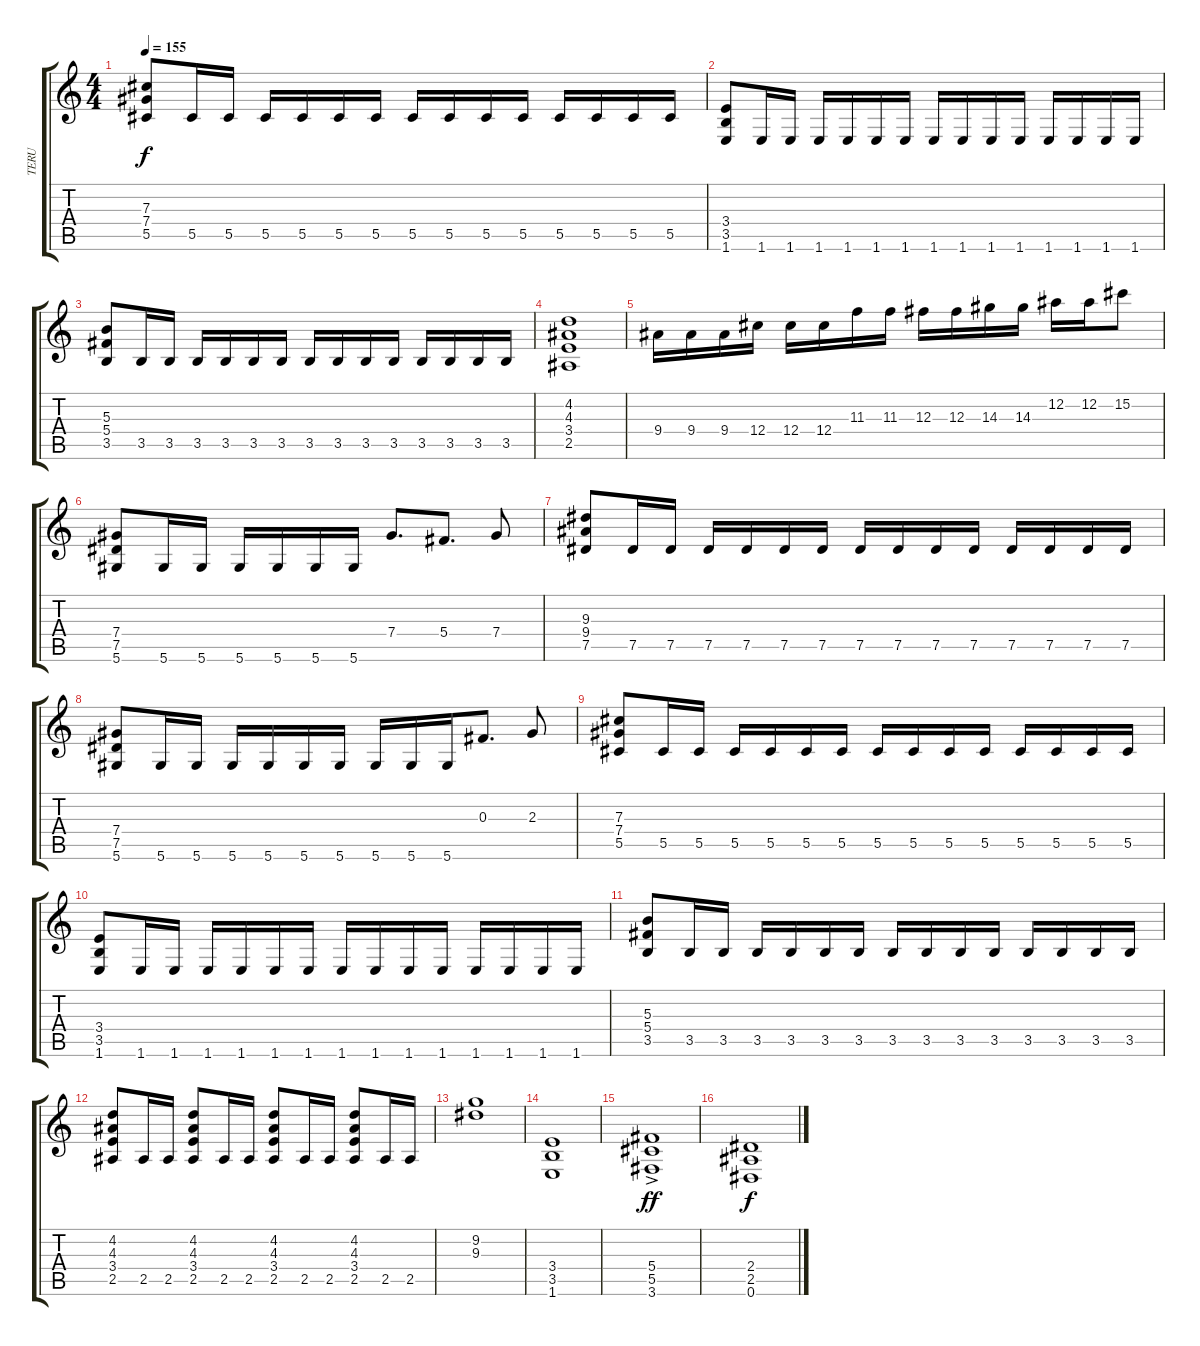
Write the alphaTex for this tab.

\track ("TERU" "TERU") {instrument distortionguitar}
\staff {score tabs}
\tuning (Eb4 Bb3 Gb3 Db3 Ab2 Eb2) {hide}
\ts (4 4)
\tempo 155
\clef g2
\ks c
(7.3 7.4 5.5).8{dy f} 5.5.16 5.5.16 5.5.16 5.5.16 5.5.16 5.5.16 5.5.16 5.5.16 5.5.16 5.5.16 5.5.16 5.5.16 5.5.16 5.5.16 |
(3.4 3.5 1.6).8 1.6.16 1.6.16 1.6.16 1.6.16 1.6.16 1.6.16 1.6.16 1.6.16 1.6.16 1.6.16 1.6.16 1.6.16 1.6.16 1.6.16 |
(5.3 5.4 3.5).8 3.5.16 3.5.16 3.5.16 3.5.16 3.5.16 3.5.16 3.5.16 3.5.16 3.5.16 3.5.16 3.5.16 3.5.16 3.5.16 3.5.16 |
(4.2 4.3 3.4 2.5).1 |
9.4.16 9.4.16 9.4.16 12.4.16 12.4.16 12.4.16 11.3.16 11.3.16 12.3.16 12.3.16 14.3.16 14.3.16 12.2.16 12.2.16 15.2.8 |
(7.4 7.5 5.6).8 5.6.16 5.6.16 5.6.16 5.6.16 5.6.16 5.6.16 7.4.8{d} 5.4.8{d} 7.4.8 |
(9.3 9.4 7.5).8 7.5.16 7.5.16 7.5.16 7.5.16 7.5.16 7.5.16 7.5.16 7.5.16 7.5.16 7.5.16 7.5.16 7.5.16 7.5.16 7.5.16 |
(7.4 7.5 5.6).8 5.6.16 5.6.16 5.6.16 5.6.16 5.6.16 5.6.16 5.6.16 5.6.16 5.6.16 0.3.8{d} 2.3.8 |
(7.3 7.4 5.5).8 5.5.16 5.5.16 5.5.16 5.5.16 5.5.16 5.5.16 5.5.16 5.5.16 5.5.16 5.5.16 5.5.16 5.5.16 5.5.16 5.5.16 |
(3.4 3.5 1.6).8 1.6.16 1.6.16 1.6.16 1.6.16 1.6.16 1.6.16 1.6.16 1.6.16 1.6.16 1.6.16 1.6.16 1.6.16 1.6.16 1.6.16 |
(5.3 5.4 3.5).8 3.5.16 3.5.16 3.5.16 3.5.16 3.5.16 3.5.16 3.5.16 3.5.16 3.5.16 3.5.16 3.5.16 3.5.16 3.5.16 3.5.16 |
(4.2 4.3 3.4 2.5).8 2.5.16 2.5.16 (4.2 4.3 3.4 2.5).8 2.5.16 2.5.16 (4.2 4.3 3.4 2.5).8 2.5.16 2.5.16 (4.2 4.3 3.4 2.5).8 2.5.16 2.5.16 |
(9.2 9.3).1 |
(3.4 3.5 1.6).1 |
(5.4 5.5{ac} 3.6).1{dy ff} |
(2.4 2.5 0.6).1{dy f}
